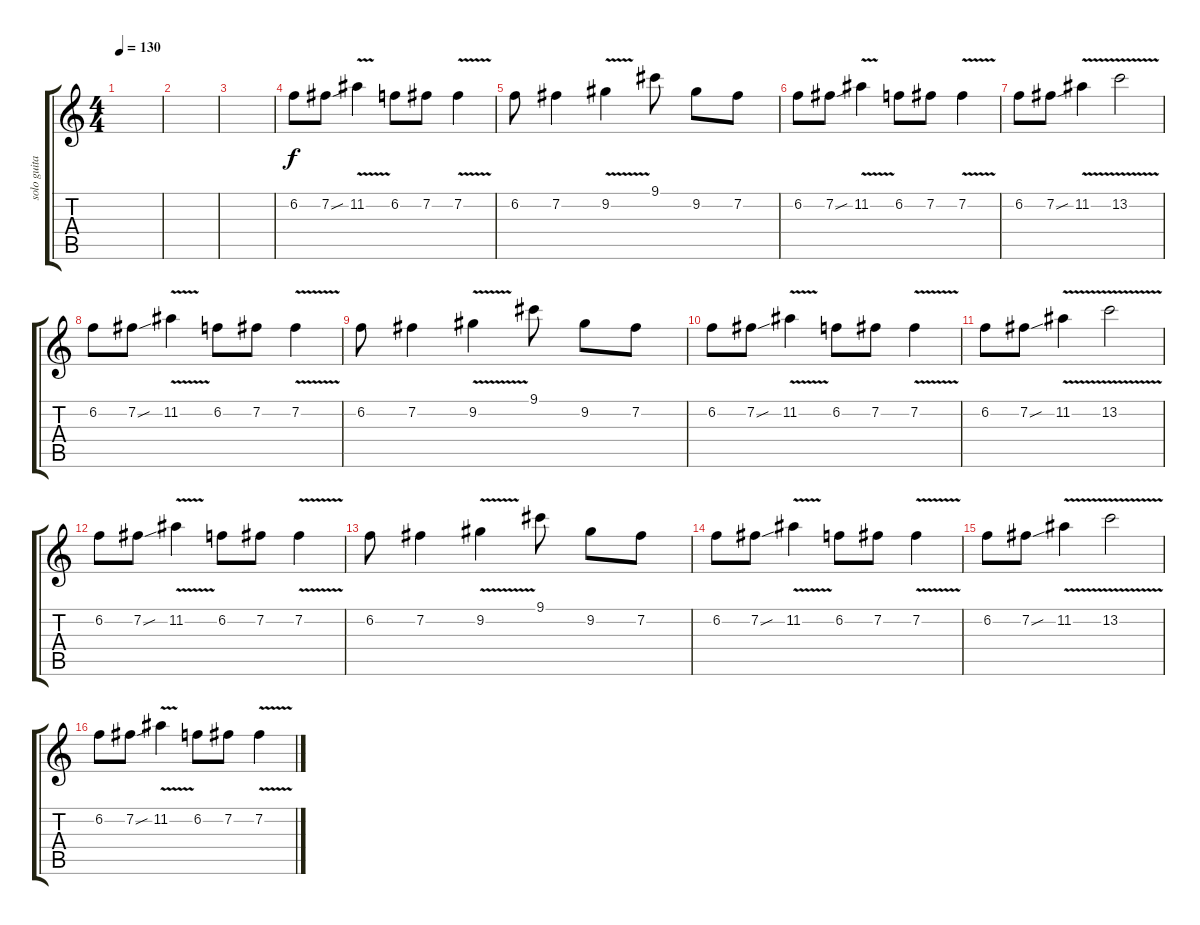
\track ("solo guitar" "solo guita") {instrument distortionguitar}
\staff {score tabs}
\tuning (E4 B3 G3 D3 A2 E2) {hide}
\ts (4 4)
\tempo 130
\clef g2
\ks c
|
|
|
6.2.8 7.2{sou}.8 11.2{v}.4 6.2.8 7.2.8 7.2{v}.4 |
6.2.8 7.2.4 9.2{v}.4 9.1.8 9.2.8 7.2.8 |
6.2.8 7.2{sou}.8 11.2{v}.4 6.2.8 7.2.8 7.2{v}.4 |
6.2.8 7.2{sou}.8 11.2{v}.4 13.2{v}.2 |
6.2.8 7.2{sou}.8 11.2{v}.4 6.2.8 7.2.8 7.2{v}.4 |
6.2.8 7.2.4 9.2{v}.4 9.1.8 9.2.8 7.2.8 |
6.2.8 7.2{sou}.8 11.2{v}.4 6.2.8 7.2.8 7.2{v}.4 |
6.2.8 7.2{sou}.8 11.2{v}.4 13.2{v}.2 |
6.2.8 7.2{sou}.8 11.2{v}.4 6.2.8 7.2.8 7.2{v}.4 |
6.2.8 7.2.4 9.2{v}.4 9.1.8 9.2.8 7.2.8 |
6.2.8 7.2{sou}.8 11.2{v}.4 6.2.8 7.2.8 7.2{v}.4 |
6.2.8 7.2{sou}.8 11.2{v}.4 13.2{v}.2 |
6.2.8 7.2{sou}.8 11.2{v}.4 6.2.8 7.2.8 7.2{v}.4
